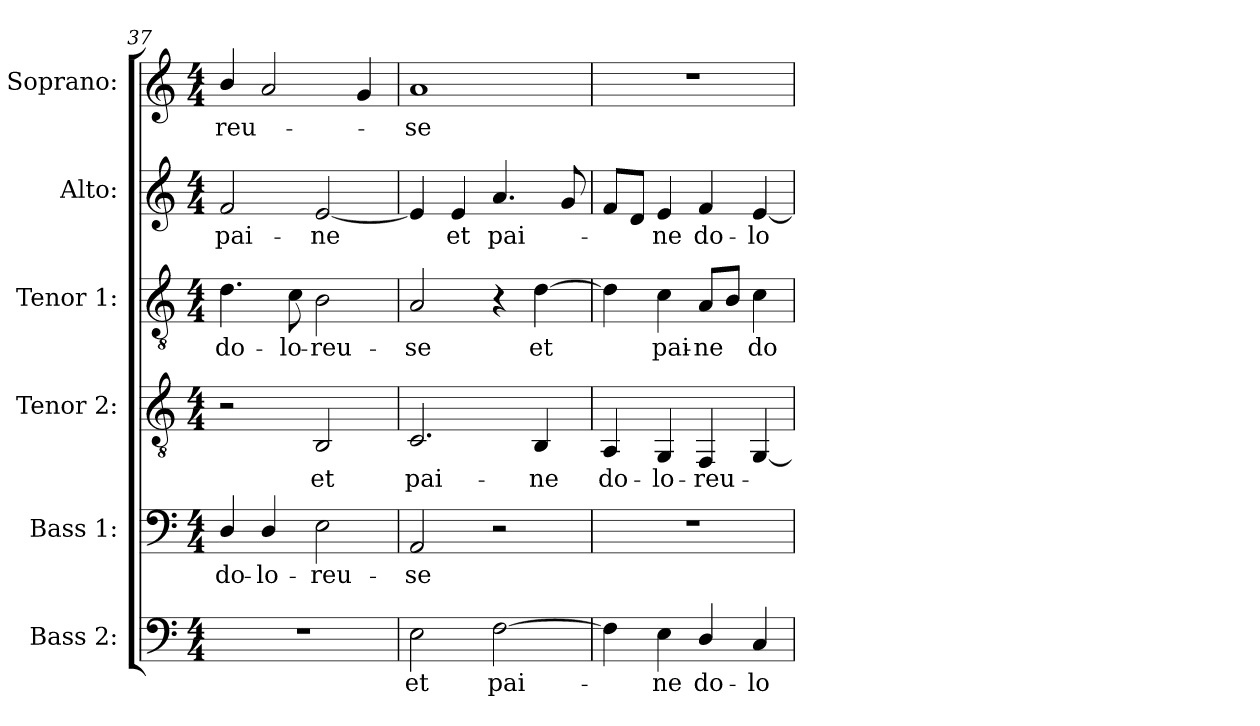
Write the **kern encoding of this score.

**kern	**text	**kern	**text	**kern	**text	**kern	**text	**kern	**text	**kern	**text
*part6	*part6	*part5	*part5	*part4	*part4	*part3	*part3	*part2	*part2	*part1	*part1
*staff6	*staff6	*staff5	*staff5	*staff4	*staff4	*staff3	*staff3	*staff2	*staff2	*staff1	*staff1
*I"Bass 2:	*	*I"Bass 1:	*	*I"Tenor 2:	*	*I"Tenor 1:	*	*I"Alto:	*	*I"Soprano:	*
*I'B.	*	*I'B.	*	*I'Tenor	*	*	*	*I'Alto 1	*	*I'S.	*
*clefF4	*	*clefF4	*	*clefGv2	*	*clefGv2	*	*clefG2	*	*clefG2	*
*	*	*	*	*	*	*ITrd7c12	*	*	*	*	*
*k[]	*	*k[]	*	*k[]	*	*k[]	*	*k[]	*	*k[]	*
*a:	*	*a:	*	*a:	*	*a:	*	*a:	*	*a:	*
*M4/4	*	*M4/4	*	*M4/4	*	*M4/4	*	*M4/4	*	*M4/4	*
=37	=37	=37	=37	=37	=37	=37	=37	=37	=37	=37	=37
!	!	!	!LO:LY:b:color=#000000	!	!	!	!	!	!	!	!
!	!	!	!	!	!	!	!LO:LY:b:color=#000000	!	!	!	!
!	!	!	!	!	!	!	!	!	!LO:LY:b:color=#000000	!	!
!	!	!	!	!	!	!	!	!	!	!	!LO:LY:b:color=#000000
1r	.	4Di/	do-	2r	.	4.Di\	do-	2fi/	pai-	4bi/	-reu-
!	!	!	!LO:LY:b:color=#000000	!	!	!	!	!	!	!	!
.	.	4Di/	-lo-	.	.	.	.	.	.	2ai/	.
!	!	!	!	!	!	!	!LO:LY:b:color=#000000	!	!	!	!
.	.	.	.	.	.	8Ci\	-lo-	.	.	.	.
!	!	!	!LO:LY:b:color=#000000	!	!	!	!	!	!	!	!
!	!	!	!	!	!LO:LY:b:color=#000000	!	!	!	!	!	!
!	!	!	!	!	!	!	!LO:LY:b:color=#000000	!	!	!	!
!	!	!	!	!	!	!	!	!	!LO:LY:b:color=#000000	!	!
.	.	2Ei\	-reu-	2BBi/	et	2BBi\	-reu-	[2ei/	-ne	.	.
.	.	.	.	.	.	.	.	.	.	4gi/	.
=38	=38	=38	=38	=38	=38	=38	=38	=38	=38	=38	=38
!	!LO:LY:b:color=#000000	!	!	!	!	!	!	!	!	!	!
!	!	!	!LO:LY:b:color=#000000	!	!	!	!	!	!	!	!
!	!	!	!	!	!LO:LY:b:color=#000000	!	!	!	!	!	!
!	!	!	!	!	!	!	!LO:LY:b:color=#000000	!	!	!	!
!	!	!	!	!	!	!	!	!	!	!	!LO:LY:b:color=#000000
2Ei\	et	2AAi/	-se	2.Ci/	pai-	2AAi/	-se	4ei/]	.	1ai	-se
!	!	!	!	!	!	!	!	!	!LO:LY:b:color=#000000	!	!
.	.	.	.	.	.	.	.	4ei/	et	.	.
!	!LO:LY:b:color=#000000	!	!	!	!	!	!	!	!	!	!
!	!	!	!	!	!	!	!	!	!LO:LY:b:color=#000000	!	!
[2Fi\	pai-	2r	.	.	.	4r	.	4.ai/	pai-	.	.
!	!	!	!	!	!LO:LY:b:color=#000000	!	!	!	!	!	!
!	!	!	!	!	!	!	!LO:LY:b:color=#000000	!	!	!	!
.	.	.	.	4BBi/	-ne	[4Di\	et	.	.	.	.
.	.	.	.	.	.	.	.	8gi/	.	.	.
=39	=39	=39	=39	=39	=39	=39	=39	=39	=39	=39	=39
!	!	!	!	!	!LO:LY:b:color=#000000	!	!	!	!	!	!
4Fi\]	.	1r	.	4AAi/	do-	4Di\]	.	8fi/L	.	1r	.
.	.	.	.	.	.	.	.	8di/J	.	.	.
!	!LO:LY:b:color=#000000	!	!	!	!	!	!	!	!	!	!
!	!	!	!	!	!LO:LY:b:color=#000000	!	!	!	!	!	!
!	!	!	!	!	!	!	!LO:LY:b:color=#000000	!	!	!	!
!	!	!	!	!	!	!	!	!	!LO:LY:b:color=#000000	!	!
4Ei\	-ne	.	.	4GGi/	-lo-	4Ci\	pai-	4ei/	-ne	.	.
!	!LO:LY:b:color=#000000	!	!	!	!	!	!	!	!	!	!
!	!	!	!	!	!LO:LY:b:color=#000000	!	!	!	!	!	!
!	!	!	!	!	!	!	!LO:LY:b:color=#000000	!	!	!	!
!	!	!	!	!	!	!	!	!	!LO:LY:b:color=#000000	!	!
4Di/	do-	.	.	4FFi/	-reu-	8AAi/L	-ne	4fi/	do-	.	.
.	.	.	.	.	.	8BBi/J	.	.	.	.	.
!	!LO:LY:b:color=#000000	!	!	!	!	!	!	!	!	!	!
!	!	!	!	!	!	!	!LO:LY:b:color=#000000	!	!	!	!
!	!	!	!	!	!	!	!	!	!LO:LY:b:color=#000000	!	!
4Ci/	-lo-	.	.	[4GGi/	.	4Ci\	do-	[4ei/	-lo-	.	.
=	=	=	=	=	=	=	=	=	=	=	=
*-	*-	*-	*-	*-	*-	*-	*-	*-	*-	*-	*-
